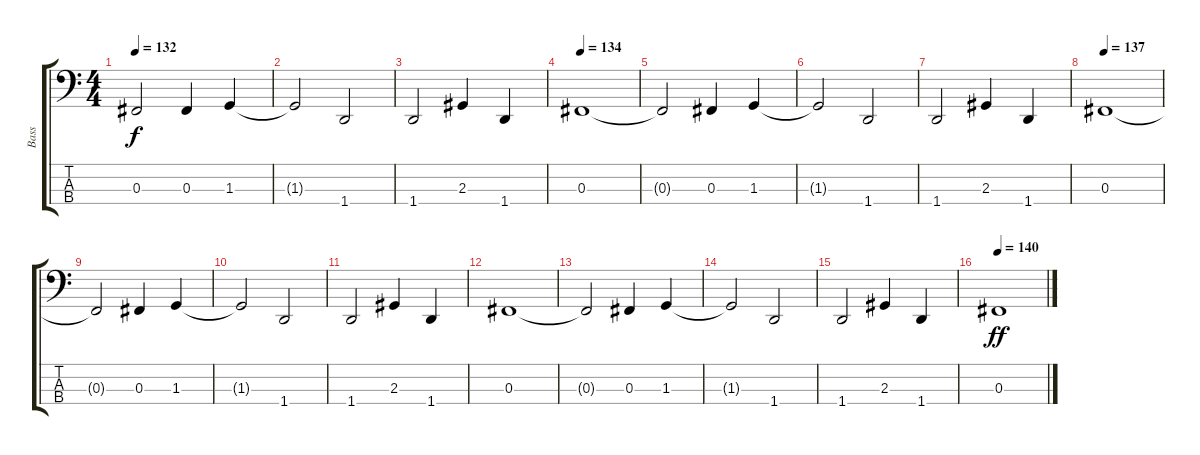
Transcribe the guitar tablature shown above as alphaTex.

\track ("Bass" "Bass") {instrument electricbassfinger}
\staff {score tabs}
\tuning (E2 B1 Gb1 Db1) {hide}
\ts (4 4)
\tempo 132
\clef f4
\ks c
0.3{t}.2{dy f} 0.3.4 1.3.4 |
1.3{t}.2 1.4.2 |
1.4.2 2.3.4 1.4.4 |
\tempo 134
0.3.1 |
0.3{t}.2 0.3.4 1.3.4 |
1.3{t}.2 1.4.2 |
1.4.2 2.3.4 1.4.4 |
\tempo 137
0.3.1 |
0.3{t}.2 0.3.4 1.3.4 |
1.3{t}.2 1.4.2 |
1.4.2 2.3.4 1.4.4 |
0.3.1 |
0.3{t}.2 0.3.4 1.3.4 |
1.3{t}.2 1.4.2 |
1.4.2 2.3.4 1.4.4 |
\tempo 140
0.3.1{dy ff}
